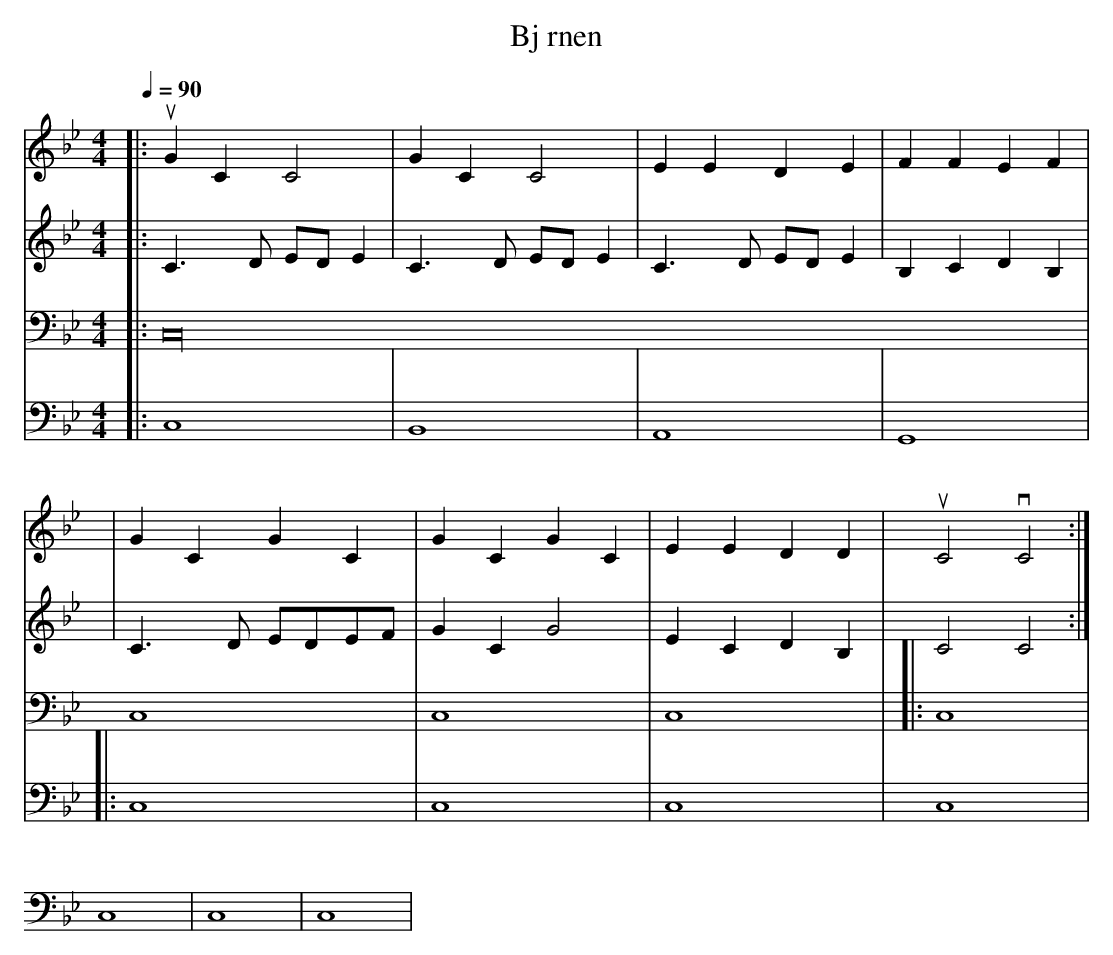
X:1
T: Bj rnen
M: 4/4
L: 1/4
Q: 90
K: Bb
[V:1] [|: uGC C2 | GC C2 | EE DE | FF EF |
[V:2] [|: C3/2D/2 E/2D/2 E | C3/2D/2 E/2D/2 E | C3/2D/2 E/2D/2 E | B,C DB, |
[V:3] [|: C,16 | C,4 | C,4 | C,4 |
[V:4] [|: C,4 | B,,4 | A,,4 | G,,4 |
[V:1] | GC GC | GC GC | EE DD | uC2 vC2 :|]
[V:2] | C3/2D/2 E/2D/2E/2F/2 | GC G2 | EC DB, | C2 C2 :|]
[V:3] [|: C,4 | C,4 | C,4 | C,4 |
[V:4] [|: C,4 | C,4 | C,4 | C,4 |
